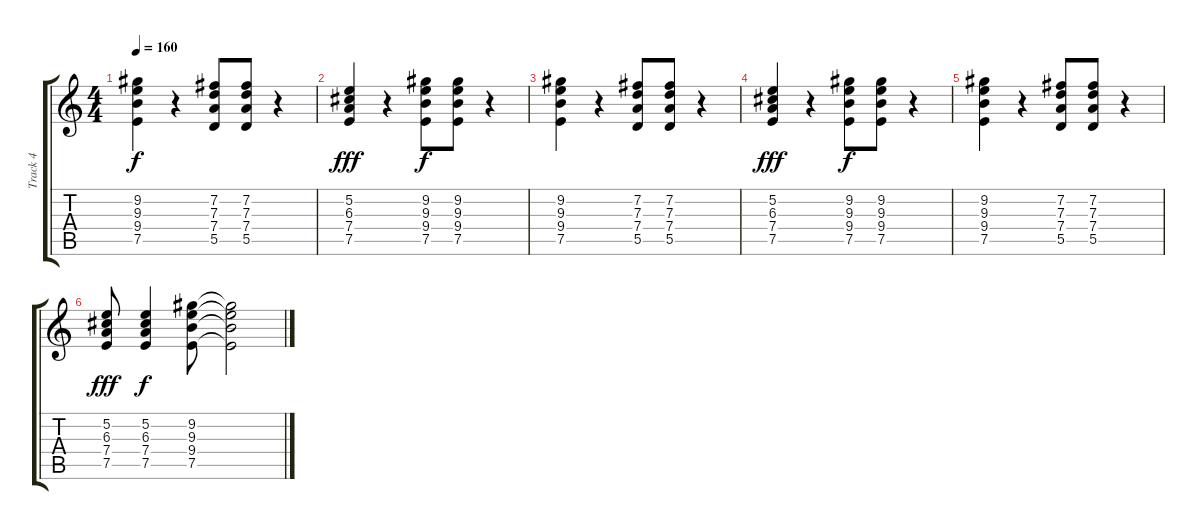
\track ("Track 4" "Track 4") {instrument overdrivenguitar}
\staff {score tabs}
\tuning (E4 B3 G3 D3 A2 E2) {hide}
\ts (4 4)
\tempo 160
\clef g2
\ks c
(9.2 9.3 9.4 7.5).4{dy f} r.4 (7.2 7.3 7.4 5.5).8 (7.2 7.3 7.4 5.5).8 r.4 |
(5.2 6.3 7.4 7.5).4{dy fff} r.4 (9.2 9.3 9.4 7.5).8{dy f} (9.2 9.3 9.4 7.5).8 r.4 |
(9.2 9.3 9.4 7.5).4 r.4 (7.2 7.3 7.4 5.5).8 (7.2 7.3 7.4 5.5).8 r.4 |
(5.2 6.3 7.4 7.5).4{dy fff} r.4 (9.2 9.3 9.4 7.5).8{dy f} (9.2 9.3 9.4 7.5).8 r.4 |
(9.2 9.3 9.4 7.5).4 r.4 (7.2 7.3 7.4 5.5).8 (7.2 7.3 7.4 5.5).8 r.4 |
(5.2 6.3 7.4 7.5).8{dy fff} (5.2 6.3 7.4 7.5).4{dy f} (9.2 9.3 9.4 7.5).8 (9.2{t} 9.3{t} 9.4{t} 7.5{t}).2
